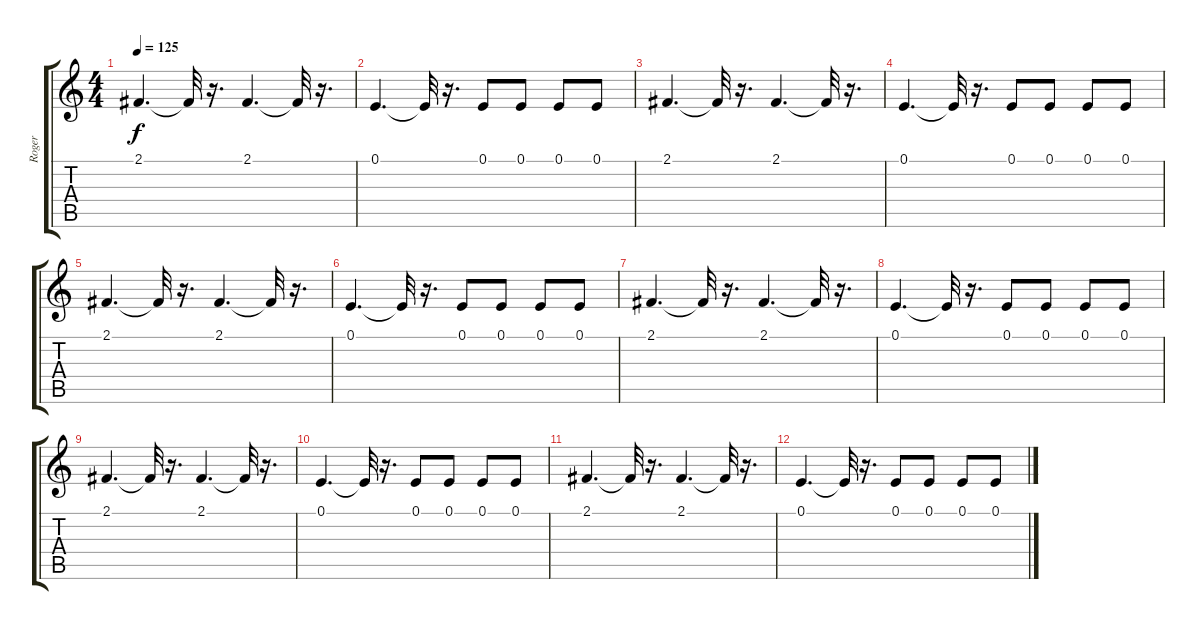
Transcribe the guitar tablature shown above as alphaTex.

\track ("Roger" "Roger") {instrument lead8bassandlead}
\staff {score tabs}
\tuning (E4 B3 G3 D3 A2 E2) {hide}
\ts (4 4)
\tempo 125
\clef g2
\ks c
2.1.4{d dy f} 2.1{t}.32 r.16{d} 2.1.4{d} 2.1{t}.32 r.16{d} |
0.1.4{d} 0.1{t}.32 r.16{d} 0.1.8 0.1.8 0.1.8 0.1.8 |
2.1.4{d} 2.1{t}.32 r.16{d} 2.1.4{d} 2.1{t}.32 r.16{d} |
0.1.4{d} 0.1{t}.32 r.16{d} 0.1.8 0.1.8 0.1.8 0.1.8 |
2.1.4{d} 2.1{t}.32 r.16{d} 2.1.4{d} 2.1{t}.32 r.16{d} |
0.1.4{d} 0.1{t}.32 r.16{d} 0.1.8 0.1.8 0.1.8 0.1.8 |
2.1.4{d} 2.1{t}.32 r.16{d} 2.1.4{d} 2.1{t}.32 r.16{d} |
0.1.4{d} 0.1{t}.32 r.16{d} 0.1.8 0.1.8 0.1.8 0.1.8 |
2.1.4{d} 2.1{t}.32 r.16{d} 2.1.4{d volume 10} 2.1{t}.32 r.16{d} |
0.1.4{d volume 8} 0.1{t}.32 r.16{d} 0.1.8{volume 7} 0.1.8{volume 7} 0.1.8{volume 6} 0.1.8{volume 6} |
2.1.4{d volume 6} 2.1{t}.32 r.16{d} 2.1.4{d volume 4} 2.1{t}.32 r.16{d} |
0.1.4{d volume 3} 0.1{t}.32 r.16{d} 0.1.8{volume 2} 0.1.8{volume 1} 0.1.8{volume 1} 0.1.8{volume 0}
